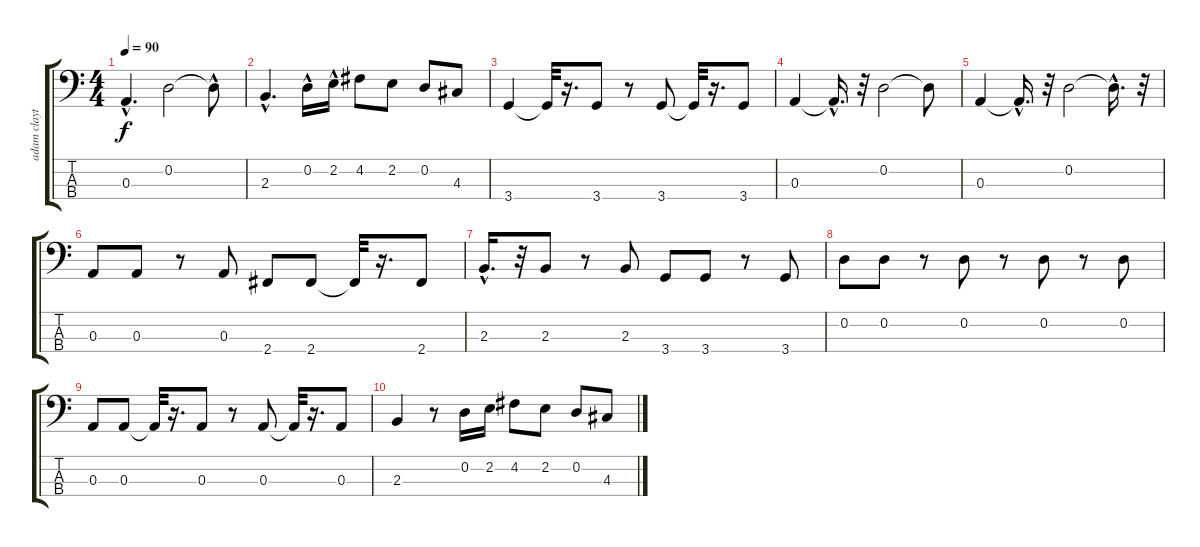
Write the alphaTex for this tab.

\track ("adam clayton" "adam clayt") {instrument acousticguitarnylon}
\staff {score tabs}
\tuning (G2 D2 A1 E1) {hide}
\ts (4 4)
\tempo 90
\clef f4
\ks c
0.3{hac}.4{d dy f} 0.2.2 0.2{hac t}.8 |
2.3{hac}.4{d} 0.2{hac}.16 2.2{hac}.16 4.2.8 2.2.8 0.2.8 4.3.8 |
3.4.4 3.4{t}.32 r.16{d} 3.4.8 r.8 3.4.8 3.4{t}.32 r.16{d} 3.4.8 |
0.3.4 0.3{hac t}.16{d} r.32 0.2.2 0.2{t}.8 |
0.3.4 0.3{hac t}.16{d} r.32 0.2.2 0.2{hac t}.16{d} r.32 |
0.3.8 0.3.8 r.8 0.3.8 2.4.8 2.4.8 2.4{t}.32 r.16{d} 2.4.8 |
2.3{hac}.16{d} r.32 2.3.8 r.8 2.3.8 3.4.8 3.4.8 r.8 3.4.8 |
0.2.8 0.2.8 r.8 0.2.8 r.8 0.2.8 r.8 0.2.8 |
0.3.8 0.3.8 0.3{t}.32 r.16{d} 0.3.8 r.8 0.3.8 0.3{t}.32 r.16{d} 0.3.8 |
2.3.4 r.8 0.2.16 2.2.16 4.2.8 2.2.8 0.2.8 4.3.8
